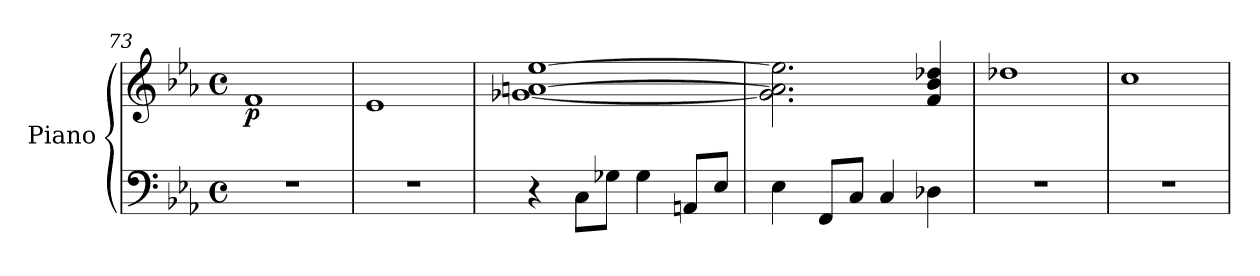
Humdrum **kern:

**kern	**kern	**dynam
*part1	*part1	*part1
*staff2	*staff1	*staff1/2
*I"Piano	*	*
*I'Pno	*	*
*clefF4	*clefG2	*
*k[b-e-a-]	*k[b-e-a-]	*
*M4/4	*M4/4	*
*met(c)	*met(c)	*
=73	=73	=73
!	!	!LO:DY:b
1r	1f	p
=74	=74	=74
1r	1e-	.
=75	=75	=75
4r	[1g-X [1an [1ee-	.
8C\L	.	.
8G-X\J	.	.
4G-\	.	.
8AAn/L	.	.
8E-/J	.	.
=76	=76	=76
4E-\	2.g-\] 2.a\] 2.ee-\]	.
8FF/L	.	.
8C/J	.	.
4C/	.	.
4D-X\	4f/ 4b-/ 4dd-X/	.
=77	=77	=77
1r	1dd-X	.
=78	=78	=78
1r	1cc	.
=	=	=
*-	*-	*-
